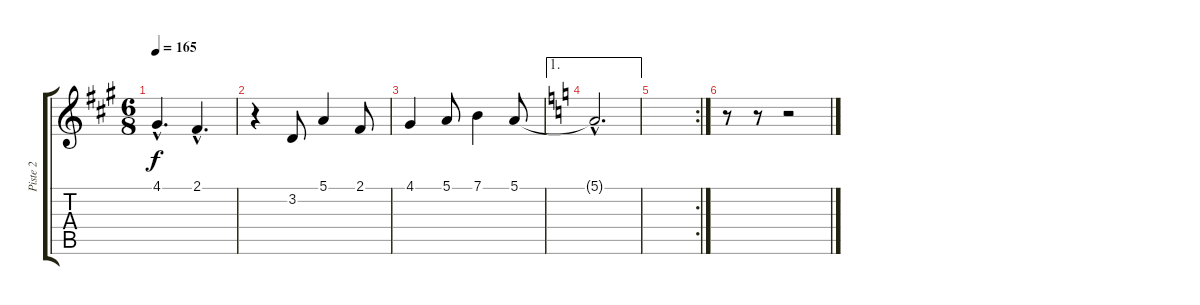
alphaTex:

\track ("Piste 2" "Piste 2") {instrument frenchhorn}
\staff {score tabs}
\tuning (E4 B3 G3 D3 A2 E2) {hide}
\ts (6 8)
\tempo 165
\clef g2
\ks a
4.1{hac}.4{d dy f} 2.1{hac}.4{d} |
r.4 3.2.8 5.1.4 2.1.8 |
4.1.4 5.1.8 7.1.4 5.1.8 |
\ae 1
\ks c
5.1{hac t}.2{d} |
\rc 2
|
r.8 r.8 r.2
